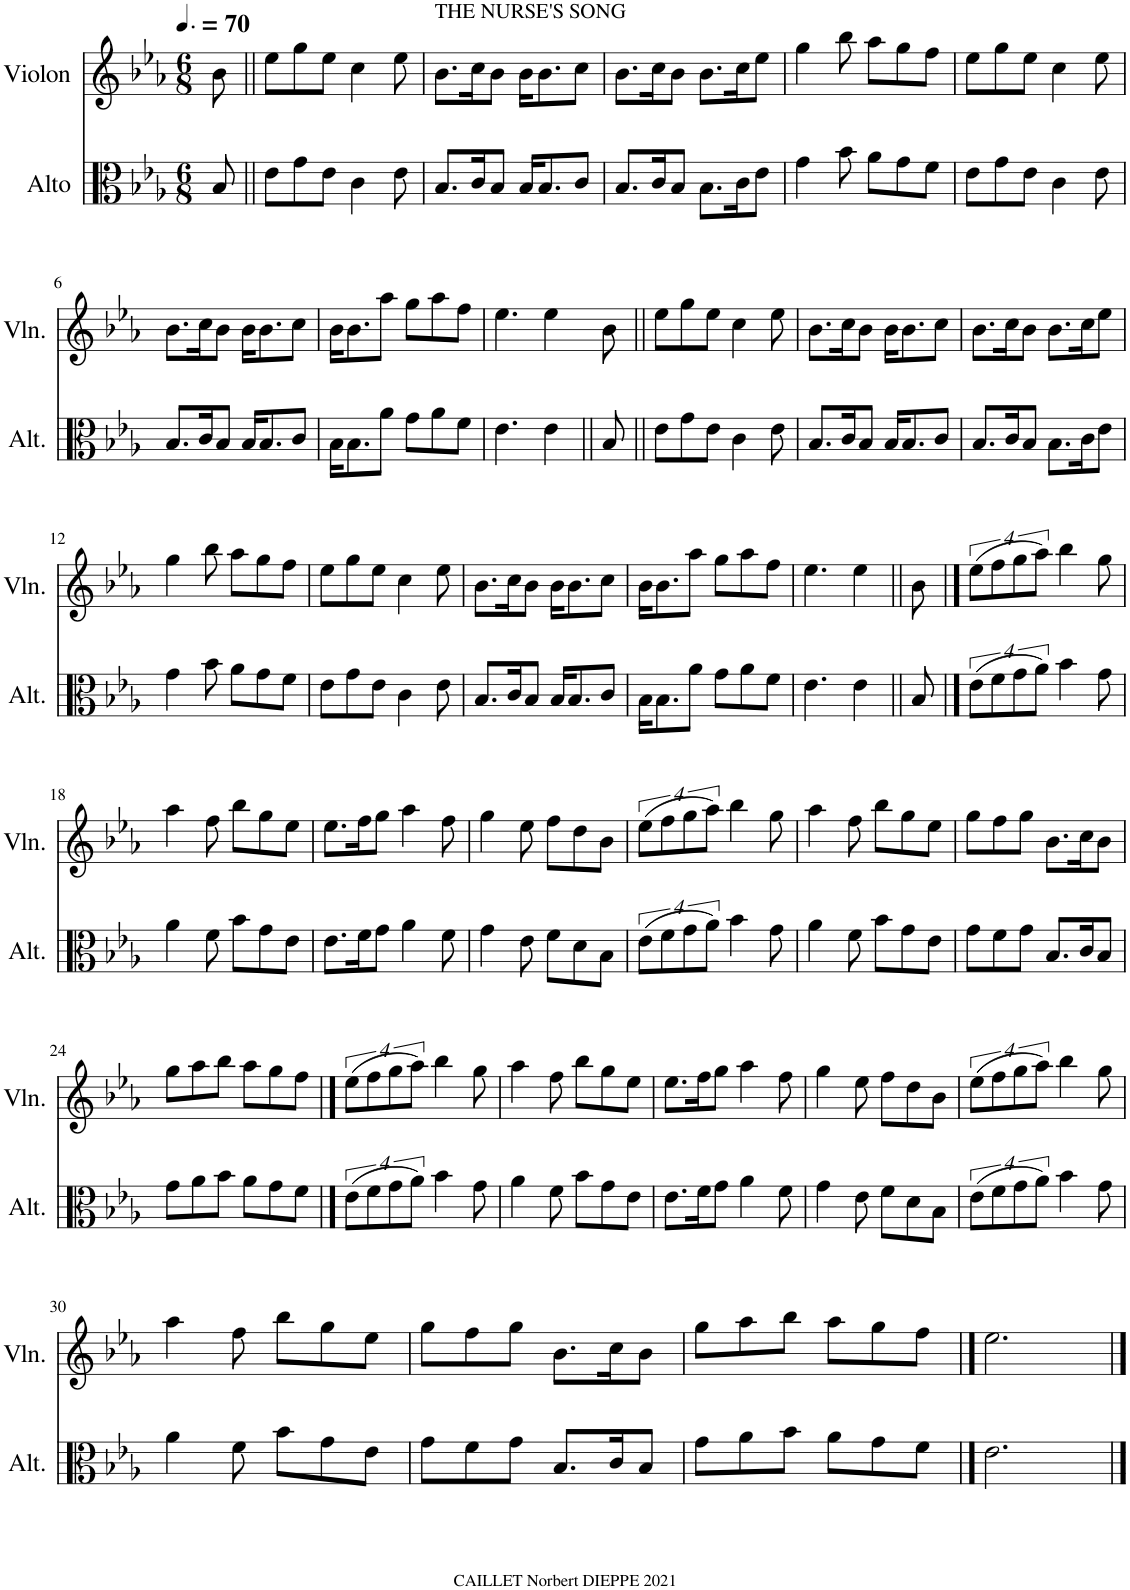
**kern	**kern
*part2	*part1
*staff2	*staff1
*I"Alto	*I"Violon
*I'Alt.	*I'Vln.
*clefC3	*clefG2
*k[b-e-a-]	*k[b-e-a-]
*M6/8	*M6/8
*MM105	*MM105
=	=
8B-/	8b-\
=1||	=1||
8e-\L	8ee-\L
8g\	8gg\
8e-\J	8ee-\J
4c\	4cc\
8e-\	8ee-\
=2	=2
!	!LO:TX:a:t=THE NURSE'S SONG
8.B-/L	8.b-\L
16c/K	16cc\K
8B-/J	8b-\J
16B-/KL	16b-\KL
8.B-/	8.b-\
8c/J	8cc\J
=3	=3
8.B-/L	8.b-\L
16c/K	16cc\K
8B-/J	8b-\J
8.B-\L	8.b-\L
16c\K	16cc\K
8e-\J	8ee-\J
=4	=4
4g\	4gg\
8b-\	8bb-\
8a-\L	8aa-\L
8g\	8gg\
8f\J	8ff\J
=5	=5
8e-\L	8ee-\L
8g\	8gg\
8e-\J	8ee-\J
4c\	4cc\
8e-\	8ee-\
!!LO:LB:g=z
=6	=6
8.B-/L	8.b-\L
16c/K	16cc\K
8B-/J	8b-\J
16B-/KL	16b-\KL
8.B-/	8.b-\
8c/J	8cc\J
=7	=7
16B-\KL	16b-\KL
8.B-\	8.b-\
8a-\J	8aa-\J
8g\L	8gg\L
8a-\	8aa-\
8f\J	8ff\J
=8	=8
4.e-\	4.ee-\
4e-\	4ee-\
8B-/	8b-\
=9||	=9||
8e-\L	8ee-\L
8g\	8gg\
8e-\J	8ee-\J
4c\	4cc\
8e-\	8ee-\
=10	=10
8.B-/L	8.b-\L
16c/K	16cc\K
8B-/J	8b-\J
16B-/KL	16b-\KL
8.B-/	8.b-\
8c/J	8cc\J
=11	=11
8.B-/L	8.b-\L
16c/K	16cc\K
8B-/J	8b-\J
8.B-\L	8.b-\L
16c\K	16cc\K
8e-\J	8ee-\J
!!LO:LB:g=z
=12	=12
4g\	4gg\
8b-\	8bb-\
8a-\L	8aa-\L
8g\	8gg\
8f\J	8ff\J
=13	=13
8e-\L	8ee-\L
8g\	8gg\
8e-\J	8ee-\J
4c\	4cc\
8e-\	8ee-\
=14	=14
8.B-/L	8.b-\L
16c/K	16cc\K
8B-/J	8b-\J
16B-/KL	16b-\KL
8.B-/	8.b-\
8c/J	8cc\J
=15	=15
16B-\KL	16b-\KL
8.B-\	8.b-\
8a-\J	8aa-\J
8g\L	8gg\L
8a-\	8aa-\
8f\J	8ff\J
=16	=16
4.e-\	4.ee-\
4e-\	4ee-\
8B-/	8b-\
==17	==17
(32%3e-\L	(32%3ee-\L
32%3f\	32%3ff\
32%3g\	32%3gg\
32%3a-\J)	32%3aa-\J)
4b-\	4bb-\
8g\	8gg\
!!LO:LB:g=z
=18	=18
4a-\	4aa-\
8f\	8ff\
8b-\L	8bb-\L
8g\	8gg\
8e-\J	8ee-\J
=19	=19
8.e-\L	8.ee-\L
16f\K	16ff\K
8g\J	8gg\J
4a-\	4aa-\
8f\	8ff\
=20	=20
4g\	4gg\
8e-\	8ee-\
8f\L	8ff\L
8d\	8dd\
8B-\J	8b-\J
=21	=21
(32%3e-\L	(32%3ee-\L
32%3f\	32%3ff\
32%3g\	32%3gg\
32%3a-\J)	32%3aa-\J)
4b-\	4bb-\
8g\	8gg\
=22	=22
4a-\	4aa-\
8f\	8ff\
8b-\L	8bb-\L
8g\	8gg\
8e-\J	8ee-\J
=23	=23
8g\L	8gg\L
8f\	8ff\
8g\J	8gg\J
8.B-/L	8.b-\L
16c/K	16cc\K
8B-/J	8b-\J
!!LO:LB:g=z
=24	=24
8g\L	8gg\L
8a-\	8aa-\
8b-\J	8bb-\J
8a-\L	8aa-\L
8g\	8gg\
8f\J	8ff\J
==25	==25
(32%3e-\L	(32%3ee-\L
32%3f\	32%3ff\
32%3g\	32%3gg\
32%3a-\J)	32%3aa-\J)
4b-\	4bb-\
8g\	8gg\
=26	=26
4a-\	4aa-\
8f\	8ff\
8b-\L	8bb-\L
8g\	8gg\
8e-\J	8ee-\J
=27	=27
8.e-\L	8.ee-\L
16f\K	16ff\K
8g\J	8gg\J
4a-\	4aa-\
8f\	8ff\
=28	=28
4g\	4gg\
8e-\	8ee-\
8f\L	8ff\L
8d\	8dd\
8B-\J	8b-\J
=29	=29
(32%3e-\L	(32%3ee-\L
32%3f\	32%3ff\
32%3g\	32%3gg\
32%3a-\J)	32%3aa-\J)
4b-\	4bb-\
8g\	8gg\
!!LO:LB:g=z
=30	=30
4a-\	4aa-\
8f\	8ff\
8b-\L	8bb-\L
8g\	8gg\
8e-\J	8ee-\J
=31	=31
8g\L	8gg\L
8f\	8ff\
8g\J	8gg\J
8.B-/L	8.b-\L
16c/K	16cc\K
8B-/J	8b-\J
=32	=32
8g\L	8gg\L
8a-\	8aa-\
8b-\J	8bb-\J
8a-\L	8aa-\L
8g\	8gg\
8f\J	8ff\J
==33	==33
2.e-\	2.ee-\
==	==
*-	*-
